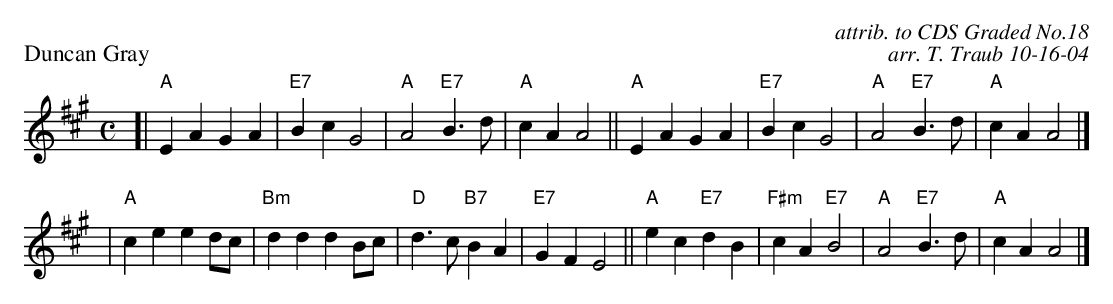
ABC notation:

X:1
P: Duncan Gray
C: attrib. to CDS Graded No.18
C: arr. T. Traub 10-16-04
M: C
L: 1/4
K: A
[| "A"EA GA | "E7"Bc G2 | "A"A2 "E7"B>d | "A"cA A2 \
|| "A"EA GA | "E7"Bc G2 | "A"A2 "E7"B>d | "A"cA A2 |]
| "A"ce ed/c/ | "Bm"dd dB/c/ | "D"d>c "B7"BA | "E7"GF E2 \
|| "A"ec "E7"dB | "F#m"cA "E7"B2 | "A"A2 "E7"B>d | "A"cA A2 |]
